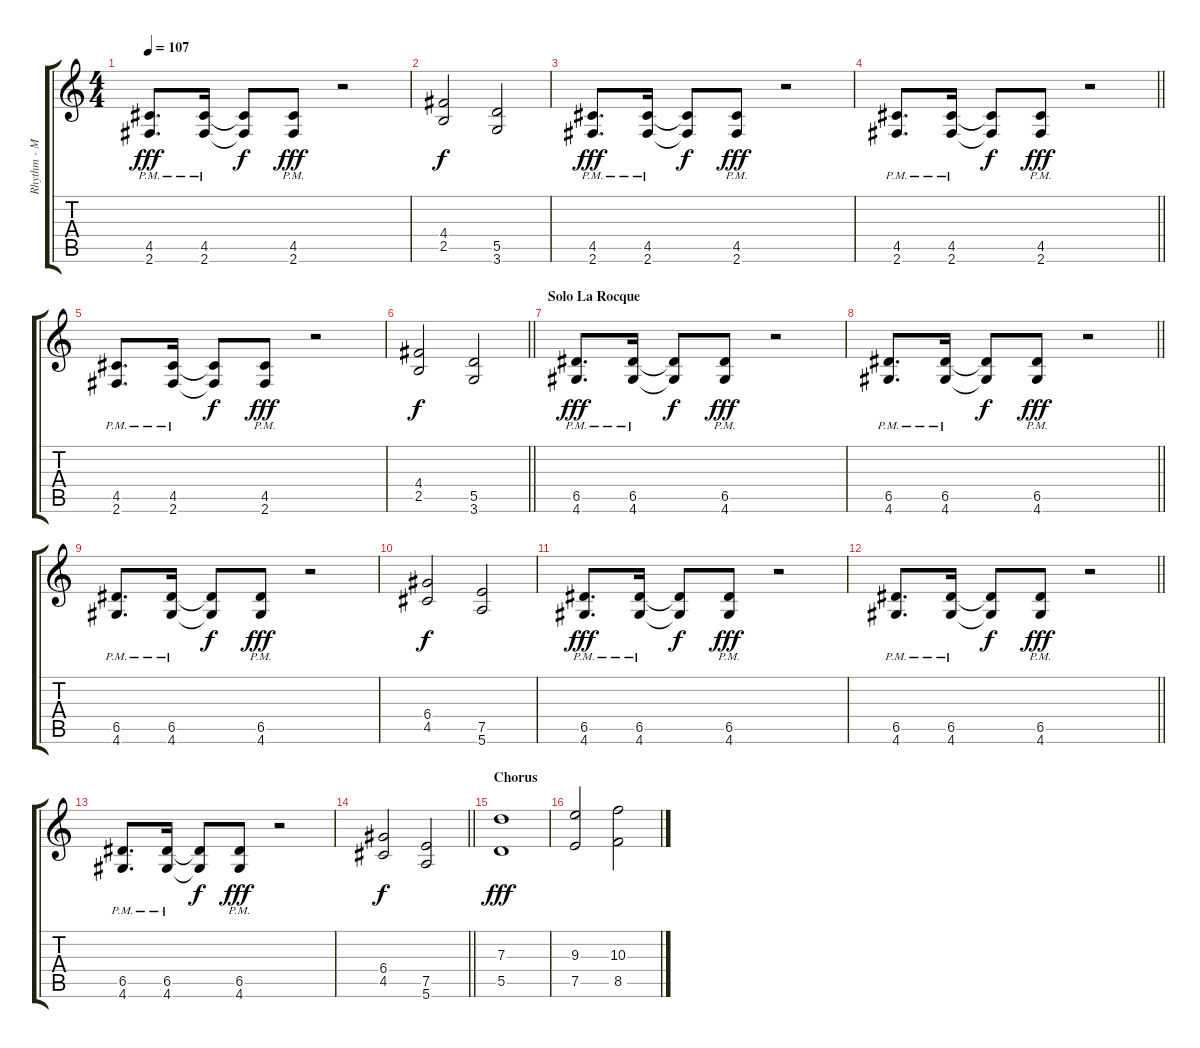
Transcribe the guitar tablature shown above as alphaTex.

\track ("Rhythm - Mike Wead" "Rhythm - M") {instrument distortionguitar}
\staff {score tabs}
\tuning (E4 B3 G3 D3 A2 E2) {hide}
\ts (4 4)
\tempo 107
\clef g2
\ks c
(4.5{pm} 2.6{pm}).8{d dy fff} (4.5{pm} 2.6{pm}).16 (4.5{t} 2.6{t}).8{dy f} (4.5{pm} 2.6{pm}).8{dy fff} r.2 |
(4.4 2.5).2{dy f} (5.5 3.6).2 |
(4.5{pm} 2.6{pm}).8{d dy fff} (4.5{pm} 2.6{pm}).16 (4.5{t} 2.6{t}).8{dy f} (4.5{pm} 2.6{pm}).8{dy fff} r.2 |
\barLineRight lightlight
(4.5{pm} 2.6{pm}).8{d} (4.5{pm} 2.6{pm}).16 (4.5{t} 2.6{t}).8{dy f} (4.5{pm} 2.6{pm}).8{dy fff} r.2 |
(4.5{pm} 2.6{pm}).8{d} (4.5{pm} 2.6{pm}).16 (4.5{t} 2.6{t}).8{dy f} (4.5{pm} 2.6{pm}).8{dy fff} r.2 |
\barLineRight lightlight
(4.4 2.5).2{dy f} (5.5 3.6).2 |
\section ("" "Solo La Rocque")
(6.5{pm} 4.6{pm}).8{d dy fff} (6.5{pm} 4.6{pm}).16 (6.5{t} 4.6{t}).8{dy f} (6.5{pm} 4.6{pm}).8{dy fff} r.2 |
\barLineRight lightlight
(6.5{pm} 4.6{pm}).8{d} (6.5{pm} 4.6{pm}).16 (6.5{t} 4.6{t}).8{dy f} (6.5{pm} 4.6{pm}).8{dy fff} r.2 |
(6.5{pm} 4.6{pm}).8{d} (6.5{pm} 4.6{pm}).16 (6.5{t} 4.6{t}).8{dy f} (6.5{pm} 4.6{pm}).8{dy fff} r.2 |
(6.4 4.5).2{dy f} (7.5 5.6).2 |
(6.5{pm} 4.6{pm}).8{d dy fff} (6.5{pm} 4.6{pm}).16 (6.5{t} 4.6{t}).8{dy f} (6.5{pm} 4.6{pm}).8{dy fff} r.2 |
\barLineRight lightlight
(6.5{pm} 4.6{pm}).8{d} (6.5{pm} 4.6{pm}).16 (6.5{t} 4.6{t}).8{dy f} (6.5{pm} 4.6{pm}).8{dy fff} r.2 |
(6.5{pm} 4.6{pm}).8{d} (6.5{pm} 4.6{pm}).16 (6.5{t} 4.6{t}).8{dy f} (6.5{pm} 4.6{pm}).8{dy fff} r.2 |
\barLineRight lightlight
(6.4 4.5).2{dy f} (7.5 5.6).2 |
\section ("" "Chorus")
(7.3 5.5).1{dy fff} |
(9.3 7.5).2 (10.3 8.5).2
